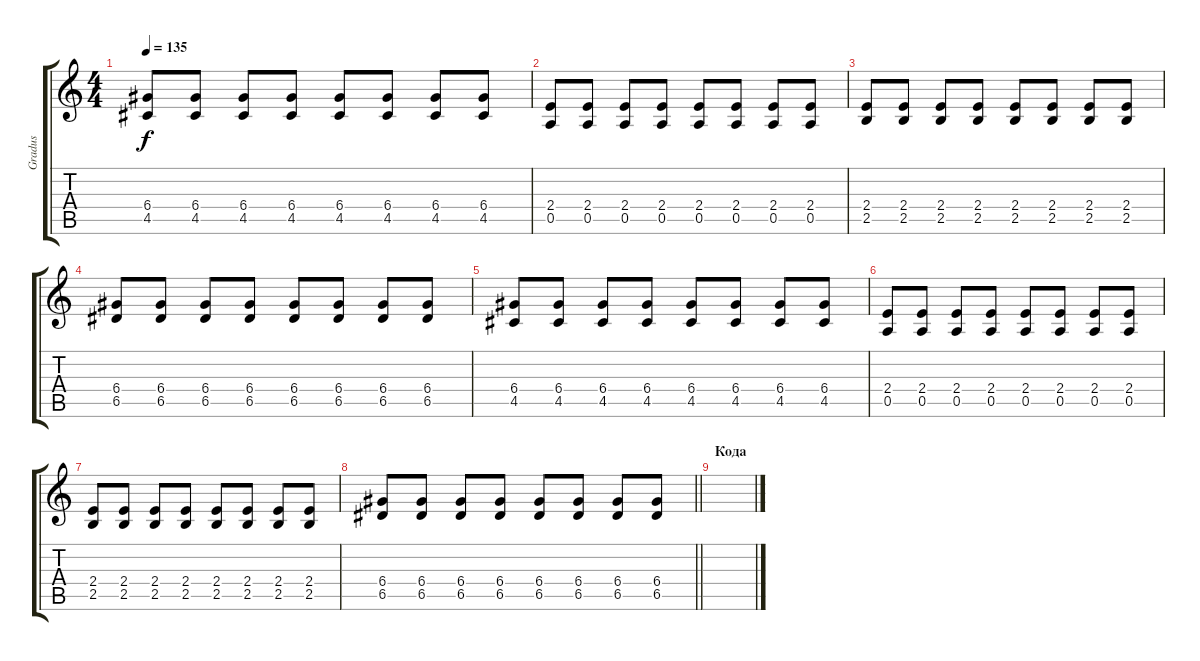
\track ("Gradus" "Gradus") {instrument distortionguitar}
\staff {score tabs}
\tuning (E4 B3 G3 D3 A2 E2) {hide}
\ts (4 4)
\tempo 135
\clef g2
\ks c
(6.4 4.5).8{dy f} (6.4 4.5).8 (6.4 4.5).8 (6.4 4.5).8 (6.4 4.5).8 (6.4 4.5).8 (6.4 4.5).8 (6.4 4.5).8 |
(2.4 0.5).8 (2.4 0.5).8 (2.4 0.5).8 (2.4 0.5).8 (2.4 0.5).8 (2.4 0.5).8 (2.4 0.5).8 (2.4 0.5).8 |
(2.4 2.5).8 (2.4 2.5).8 (2.4 2.5).8 (2.4 2.5).8 (2.4 2.5).8 (2.4 2.5).8 (2.4 2.5).8 (2.4 2.5).8 |
(6.4 6.5).8 (6.4 6.5).8 (6.4 6.5).8 (6.4 6.5).8 (6.4 6.5).8 (6.4 6.5).8 (6.4 6.5).8 (6.4 6.5).8 |
(6.4 4.5).8 (6.4 4.5).8 (6.4 4.5).8 (6.4 4.5).8 (6.4 4.5).8 (6.4 4.5).8 (6.4 4.5).8 (6.4 4.5).8 |
(2.4 0.5).8 (2.4 0.5).8 (2.4 0.5).8 (2.4 0.5).8 (2.4 0.5).8 (2.4 0.5).8 (2.4 0.5).8 (2.4 0.5).8 |
(2.4 2.5).8 (2.4 2.5).8 (2.4 2.5).8 (2.4 2.5).8 (2.4 2.5).8 (2.4 2.5).8 (2.4 2.5).8 (2.4 2.5).8 |
\barLineRight lightlight
(6.4 6.5).8 (6.4 6.5).8 (6.4 6.5).8 (6.4 6.5).8 (6.4 6.5).8 (6.4 6.5).8 (6.4 6.5).8 (6.4 6.5).8 |
\section ("" "Кода")
